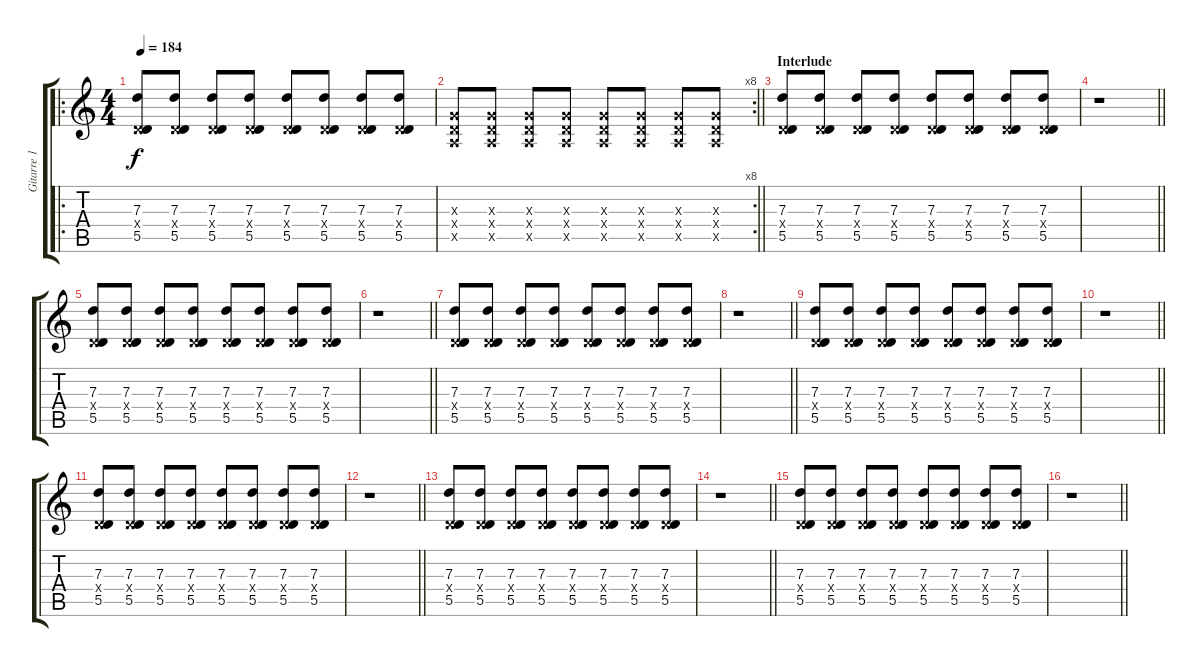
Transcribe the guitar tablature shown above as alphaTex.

\track ("Gitarre 1" "Gitarre 1") {instrument distortionguitar}
\staff {score tabs}
\tuning (E4 B3 G3 D3 A2 D2) {hide}
\ro
\ts (4 4)
\tempo 184
\clef g2
\ks c
(7.3 0.4{x} 5.5).8{dy f} (7.3 0.4{x} 5.5).8 (7.3 0.4{x} 5.5).8 (7.3 0.4{x} 5.5).8 (7.3 0.4{x} 5.5).8 (7.3 0.4{x} 5.5).8 (7.3 0.4{x} 5.5).8 (7.3 0.4{x} 5.5).8 |
\rc 8
\barLineRight lightlight
(0.3{x} 0.4{x} 0.5{x}).8 (0.3{x} 0.4{x} 0.5{x}).8 (0.3{x} 0.4{x} 0.5{x}).8 (0.3{x} 0.4{x} 0.5{x}).8 (0.3{x} 0.4{x} 0.5{x}).8 (0.3{x} 0.4{x} 0.5{x}).8 (0.3{x} 0.4{x} 0.5{x}).8 (0.3{x} 0.4{x} 0.5{x}).8 |
\section ("" "Interlude")
(7.3 0.4{x} 5.5).8 (7.3 0.4{x} 5.5).8 (7.3 0.4{x} 5.5).8 (7.3 0.4{x} 5.5).8 (7.3 0.4{x} 5.5).8 (7.3 0.4{x} 5.5).8 (7.3 0.4{x} 5.5).8 (7.3 0.4{x} 5.5).8 |
\barLineRight lightlight
r.1 |
(7.3 0.4{x} 5.5).8 (7.3 0.4{x} 5.5).8 (7.3 0.4{x} 5.5).8 (7.3 0.4{x} 5.5).8 (7.3 0.4{x} 5.5).8 (7.3 0.4{x} 5.5).8 (7.3 0.4{x} 5.5).8 (7.3 0.4{x} 5.5).8 |
\barLineRight lightlight
r.1 |
(7.3 0.4{x} 5.5).8 (7.3 0.4{x} 5.5).8 (7.3 0.4{x} 5.5).8 (7.3 0.4{x} 5.5).8 (7.3 0.4{x} 5.5).8 (7.3 0.4{x} 5.5).8 (7.3 0.4{x} 5.5).8 (7.3 0.4{x} 5.5).8 |
\barLineRight lightlight
r.1 |
(7.3 0.4{x} 5.5).8 (7.3 0.4{x} 5.5).8 (7.3 0.4{x} 5.5).8 (7.3 0.4{x} 5.5).8 (7.3 0.4{x} 5.5).8 (7.3 0.4{x} 5.5).8 (7.3 0.4{x} 5.5).8 (7.3 0.4{x} 5.5).8 |
\barLineRight lightlight
r.1 |
(7.3 0.4{x} 5.5).8 (7.3 0.4{x} 5.5).8 (7.3 0.4{x} 5.5).8 (7.3 0.4{x} 5.5).8 (7.3 0.4{x} 5.5).8 (7.3 0.4{x} 5.5).8 (7.3 0.4{x} 5.5).8 (7.3 0.4{x} 5.5).8 |
\barLineRight lightlight
r.1 |
(7.3 0.4{x} 5.5).8 (7.3 0.4{x} 5.5).8 (7.3 0.4{x} 5.5).8 (7.3 0.4{x} 5.5).8 (7.3 0.4{x} 5.5).8 (7.3 0.4{x} 5.5).8 (7.3 0.4{x} 5.5).8 (7.3 0.4{x} 5.5).8 |
\barLineRight lightlight
r.1 |
(7.3 0.4{x} 5.5).8 (7.3 0.4{x} 5.5).8 (7.3 0.4{x} 5.5).8 (7.3 0.4{x} 5.5).8 (7.3 0.4{x} 5.5).8 (7.3 0.4{x} 5.5).8 (7.3 0.4{x} 5.5).8 (7.3 0.4{x} 5.5).8 |
\barLineRight lightlight
r.1
